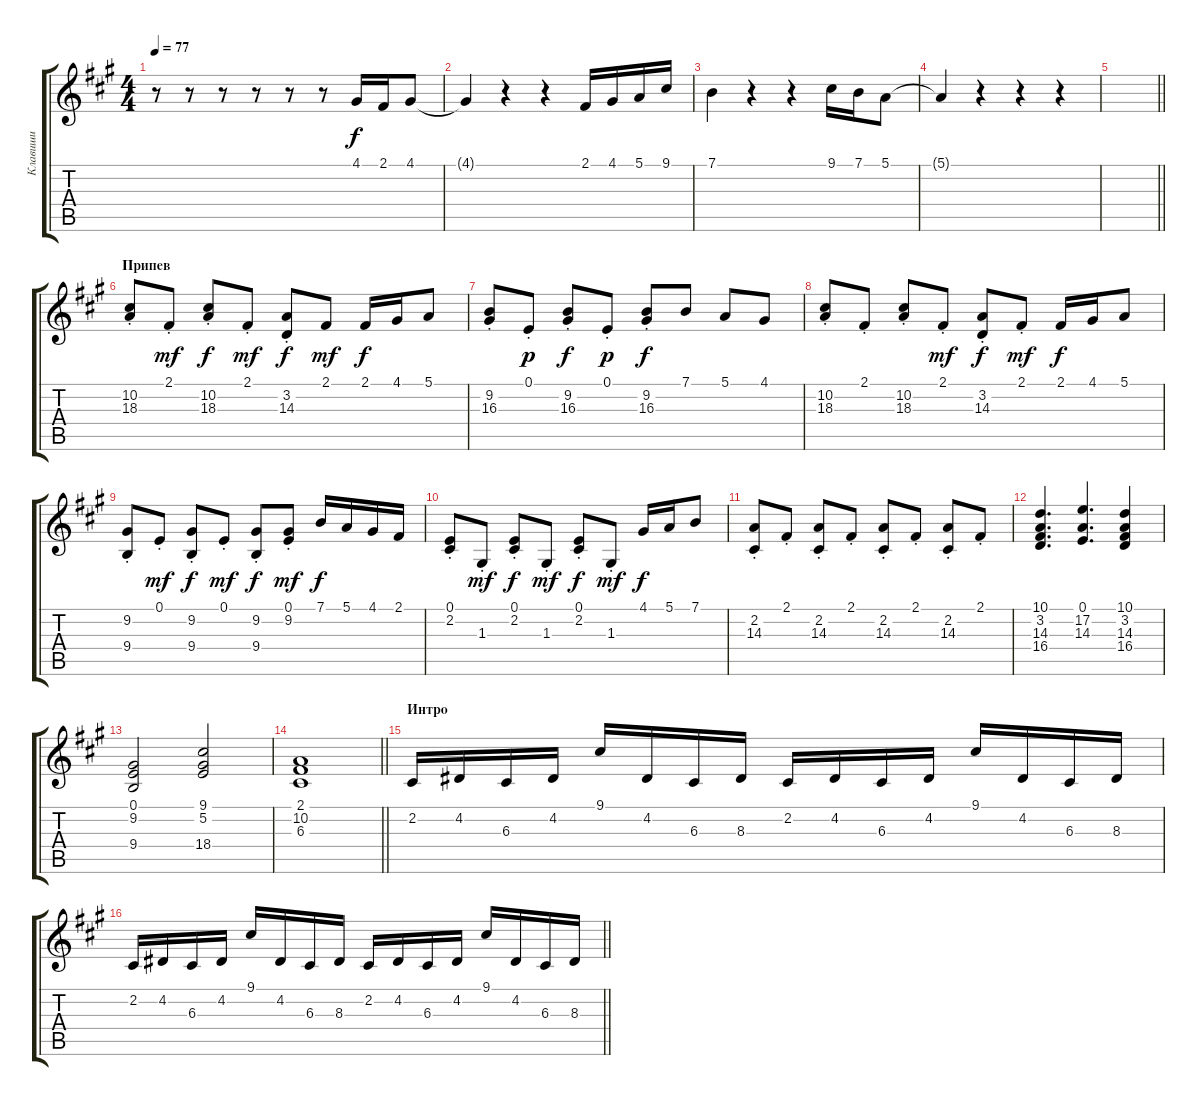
\track ("Клавиши" "Клавиши") {instrument stringensemble1}
\staff {score tabs}
\tuning (E4 B3 G3 D3 A2 E2) {hide}
\ts (4 4)
\tempo 77
\clef g2
\ks f#minor
r.8{dy f} r.8 r.8 r.8 r.8 r.8 4.1.16 2.1.16 4.1.8 |
4.1{t}.4 r.4 r.4 2.1.16 4.1.16 5.1.16 9.1.16 |
7.1.4 r.4 r.4 9.1.16 7.1.16 5.1.8 |
5.1{t}.4 r.4 r.4 r.4 |
\barLineRight lightlight
|
\section ("" "Припев")
(10.2{st} 18.3{st}).8{volume 13 instrument stringensemble1} 2.1{st}.8{dy mf} (10.2{st} 18.3{st}).8{dy f} 2.1{st}.8{dy mf} (3.2{st} 14.3{st}).8{dy f} 2.1.8{dy mf} 2.1.16{dy f} 4.1.16 5.1.8 |
(9.2{st} 16.3{st}).8 0.1{st}.8{dy p} (9.2{st} 16.3{st}).8{dy f} 0.1{st}.8{dy p} (9.2{st} 16.3{st}).8{dy f} 7.1.8 5.1.8 4.1.8 |
(10.2{st} 18.3{st}).8 2.1{st}.8 (10.2{st} 18.3{st}).8 2.1{st}.8{dy mf} (3.2{st} 14.3{st}).8{dy f} 2.1{st}.8{dy mf} 2.1.16{dy f} 4.1.16 5.1.8 |
(9.2{st} 9.4{st}).8 0.1{st}.8{dy mf} (9.2{st} 9.4{st}).8{dy f} 0.1{st}.8{dy mf} (9.2{st} 9.4{st}).8{dy f} (0.1{st} 9.2).8{dy mf} 7.1.16{dy f} 5.1.16 4.1.16 2.1.16 |
(0.1{st} 2.2{st}).8 1.3{st}.8{dy mf} (0.1{st} 2.2{st}).8{dy f} 1.3{st}.8{dy mf} (0.1{st} 2.2{st}).8{dy f} 1.3{st}.8{dy mf} 4.1.16{dy f} 5.1.16 7.1.8 |
(2.2{st} 14.3{st}).8 2.1{st}.8 (2.2{st} 14.3{st}).8 2.1{st}.8 (2.2{st} 14.3{st}).8 2.1{st}.8 (2.2{st} 14.3{st}).8 2.1{st}.8 |
(10.1 3.2 14.3 16.4).4{d} (0.1 17.2 14.3).4{d} (10.1 3.2 14.3 16.4).4 |
(0.1 9.2 9.4).2 (9.1 5.2 18.4).2 |
\barLineRight lightlight
(2.1 10.2 6.3).1 |
\section ("" "Интро")
2.2.16{volume 10 instrument acousticgrandpiano} 4.2.16 6.3.16 4.2.16 9.1.16 4.2.16 6.3.16 8.3.16 2.2.16 4.2.16 6.3.16 4.2.16 9.1.16 4.2.16 6.3.16 8.3.16 |
\barLineRight lightlight
2.2.16 4.2.16 6.3.16 4.2.16 9.1.16 4.2.16 6.3.16 8.3.16 2.2.16 4.2.16 6.3.16 4.2.16 9.1.16 4.2.16 6.3.16 8.3.16
